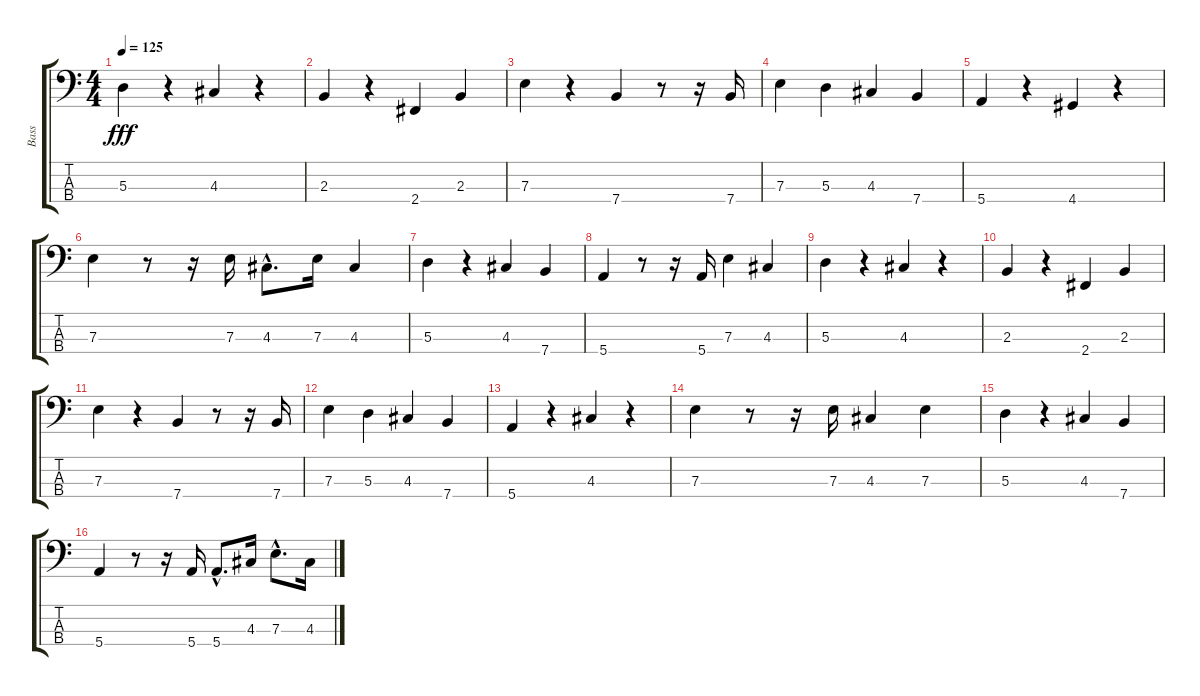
\track ("Bass" "Bass") {instrument electricbassfinger}
\staff {score tabs}
\tuning (G2 D2 A1 E1) {hide}
\ts (4 4)
\tempo 125
\clef f4
\ks c
5.3.4{dy fff} r.4 4.3.4 r.4 |
2.3.4 r.4 2.4.4 2.3.4 |
7.3.4 r.4 7.4.4 r.8 r.16 7.4.16 |
7.3.4 5.3.4 4.3.4 7.4.4 |
5.4.4 r.4 4.4.4 r.4 |
7.3.4 r.8 r.16 7.3.16 4.3{hac}.8{d} 7.3.16 4.3.4 |
5.3.4 r.4 4.3.4 7.4.4 |
5.4.4 r.8 r.16 5.4.16 7.3.4 4.3.4 |
5.3.4 r.4 4.3.4 r.4 |
2.3.4 r.4 2.4.4 2.3.4 |
7.3.4 r.4 7.4.4 r.8 r.16 7.4.16 |
7.3.4 5.3.4 4.3.4 7.4.4 |
5.4.4 r.4 4.3.4 r.4 |
7.3.4 r.8 r.16 7.3.16 4.3.4 7.3.4 |
5.3.4 r.4 4.3.4 7.4.4 |
5.4.4 r.8 r.16 5.4.16 5.4{hac}.8{d} 4.3.16 7.3{hac}.8{d} 4.3.16
